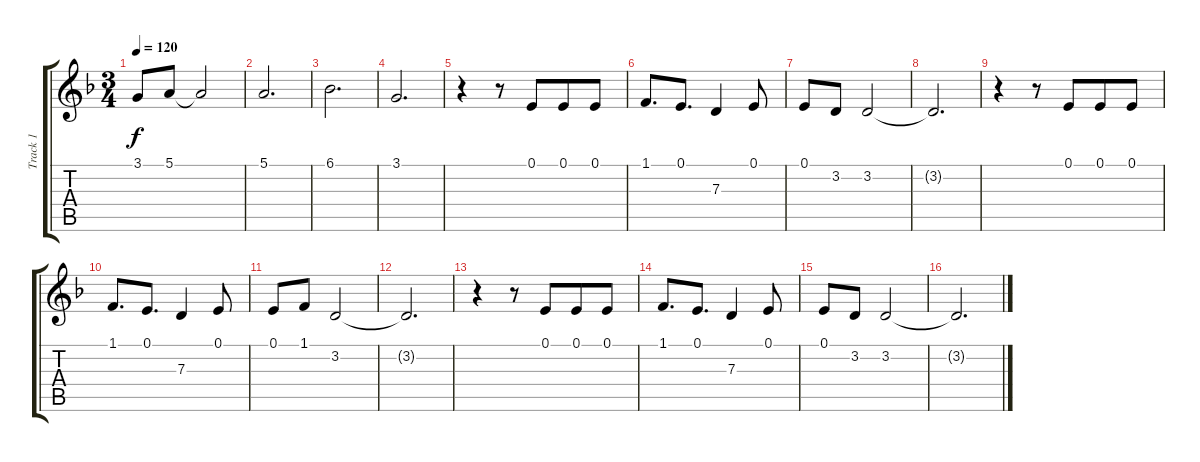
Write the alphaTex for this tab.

\track ("Track 1" "Track 1") {instrument cello}
\staff {score tabs}
\tuning (E4 B3 G3 D3 A2 E2) {hide}
\ts (3 4)
\tempo 120
\clef g2
\ks dminor
3.1.8{dy f} 5.1.8 5.1{t}.2 |
5.1.2{d} |
6.1.2{d} |
3.1.2{d} |
r.4 r.8 0.1.8{beam merge} 0.1.8 0.1.8 |
1.1.8{d} 0.1.8{d} 7.3.4 0.1.8 |
0.1.8 3.2.8 3.2.2 |
3.2{t}.2{d} |
r.4 r.8 0.1.8{beam merge} 0.1.8 0.1.8 |
1.1.8{d} 0.1.8{d} 7.3.4 0.1.8 |
0.1.8 1.1.8 3.2.2 |
3.2{t}.2{d} |
r.4 r.8 0.1.8{beam merge} 0.1.8 0.1.8 |
1.1.8{d} 0.1.8{d} 7.3.4 0.1.8 |
0.1.8 3.2.8 3.2.2 |
3.2{t}.2{d}
